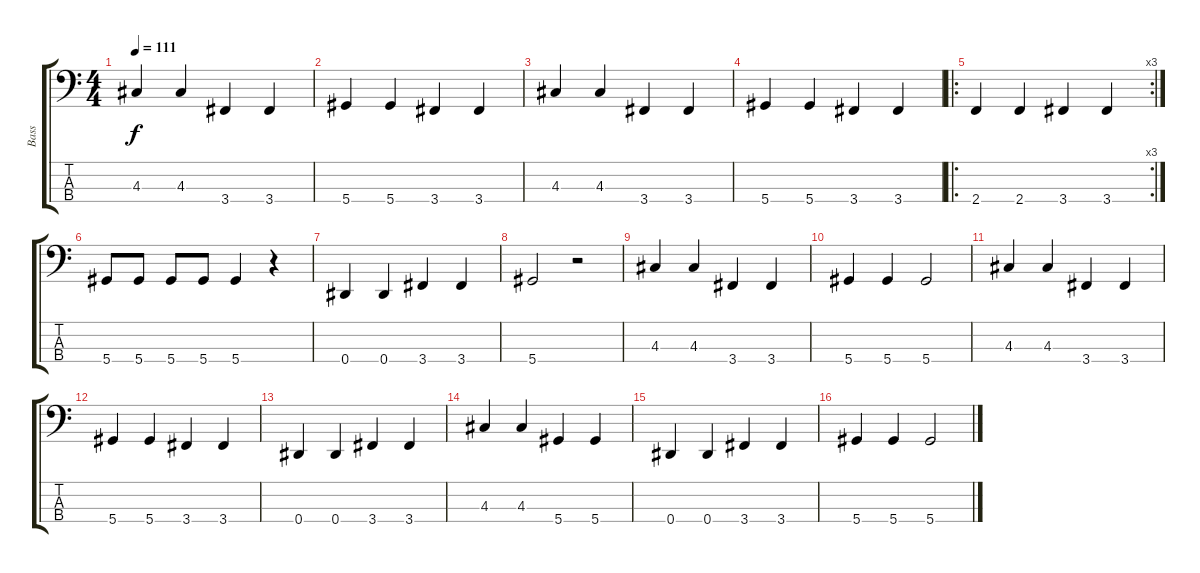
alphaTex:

\track ("Bass" "Bass") {instrument electricbassfinger}
\staff {score tabs}
\tuning (G2 D2 A1 Eb1) {hide}
\ts (4 4)
\tempo 111
\clef f4
\ks c
4.3.4{dy f} 4.3.4 3.4.4 3.4.4 |
5.4.4 5.4.4 3.4.4 3.4.4 |
4.3.4 4.3.4 3.4.4 3.4.4 |
5.4.4 5.4.4 3.4.4 3.4.4 |
\ro
\rc 3
2.4.4 2.4.4 3.4.4 3.4.4 |
5.4.8 5.4.8 5.4.8 5.4.8 5.4.4 r.4 |
0.4.4 0.4.4 3.4.4 3.4.4 |
5.4.2 r.2 |
4.3.4 4.3.4 3.4.4 3.4.4 |
5.4.4 5.4.4 5.4.2 |
4.3.4 4.3.4 3.4.4 3.4.4 |
5.4.4 5.4.4 3.4.4 3.4.4 |
0.4.4 0.4.4 3.4.4 3.4.4 |
4.3.4 4.3.4 5.4.4 5.4.4 |
0.4.4 0.4.4 3.4.4 3.4.4 |
5.4.4 5.4.4 5.4.2
